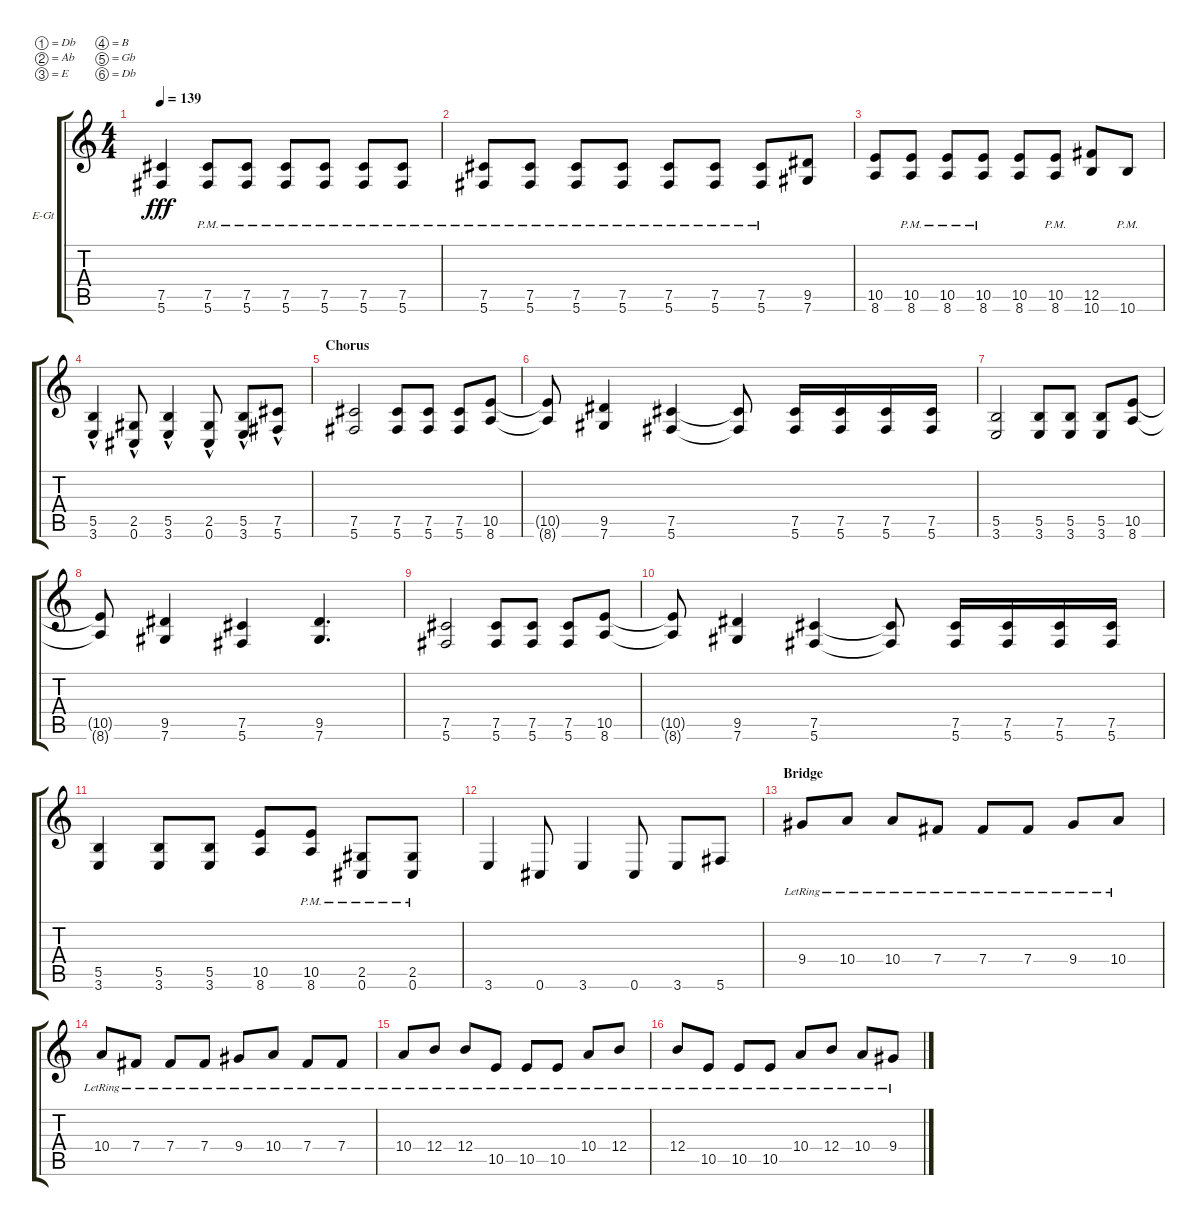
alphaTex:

\bracketExtendMode groupsimilarinstruments
\firstSystemTrackNameOrientation horizontal
\otherSystemsTrackNameOrientation horizontal
\track ("Electric Guitar 1" "E-Gt") {instrument distortionguitar}
\staff {score tabs}
\tuning (Db4 Ab3 E3 B2 Gb2 Db2)
\ts (4 4)
\tempo 139
\clef g2
\ks c
(5.6 7.5).4{dy fff} (5.6{pm} 7.5{pm}).8 (5.6{pm} 7.5{pm}).8 (5.6{pm} 7.5{pm}).8 (5.6{pm} 7.5{pm}).8 (5.6{pm} 7.5{pm}).8 (5.6{pm} 7.5{pm}).8 |
(5.6{pm} 7.5{pm}).8 (5.6{pm} 7.5{pm}).8 (5.6{pm} 7.5{pm}).8 (5.6{pm} 7.5{pm}).8 (5.6{pm} 7.5{pm}).8 (5.6{pm} 7.5{pm}).8 (5.6{pm} 7.5{pm}).8 (7.6 9.5).8 |
(8.6 10.5).8 (8.6{pm} 10.5{pm}).8 (8.6{pm} 10.5{pm}).8 (8.6{pm} 10.5{pm}).8 (8.6 10.5).8 (8.6{pm} 10.5{pm}).8 (10.6 12.5).8 10.6{pm}.8 |
(3.6{hac} 5.5).4 (0.6{hac} 2.5).8 (3.6{hac} 5.5).4 (0.6{hac} 2.5).8 (3.6{hac} 5.5).8 (5.6{hac} 7.5).8 |
\section ("" "Chorus")
(5.6 7.5).2 (5.6 7.5).8 (5.6 7.5).8 (5.6 7.5).8 (8.6 10.5).8 |
(8.6{t} 10.5{t}).8 (7.6 9.5).4 (5.6 7.5).4 (5.6{t} 7.5{t}).8 (5.6 7.5).16 (5.6 7.5).16 (5.6 7.5).16 (5.6 7.5).16 |
(3.6 5.5).2 (3.6 5.5).8 (3.6 5.5).8 (3.6 5.5).8 (8.6 10.5).8 |
(8.6{t} 10.5{t}).8 (7.6 9.5).4 (5.6 7.5).4 (7.6 9.5).4{d} |
(5.6 7.5).2 (5.6 7.5).8 (5.6 7.5).8 (5.6 7.5).8 (8.6 10.5).8 |
(8.6{t} 10.5{t}).8 (7.6 9.5).4 (5.6 7.5).4 (5.6{t} 7.5{t}).8 (5.6 7.5).16 (5.6 7.5).16 (5.6 7.5).16 (5.6 7.5).16 |
(3.6 5.5).4 (3.6 5.5).8 (3.6 5.5).8 (8.6 10.5).8 (8.6{pm} 10.5{pm}).8 (0.6{pm} 2.5{pm}).8 (0.6{pm} 2.5{pm}).8 |
3.6.4 0.6.8 3.6.4 0.6.8 3.6.8 5.6.8 |
\section ("" "Bridge")
9.4{lr}.8 10.4{lr}.8 10.4{lr}.8 7.4{lr}.8 7.4{lr}.8 7.4{lr}.8 9.4{lr}.8 10.4{lr}.8 |
10.4{lr}.8 7.4{lr}.8 7.4{lr}.8 7.4{lr}.8 9.4{lr}.8 10.4{lr}.8 7.4{lr}.8 7.4{lr}.8 |
10.4{lr}.8 12.4{lr}.8 12.4{lr}.8 10.5{lr}.8 10.5{lr}.8 10.5{lr}.8 10.4{lr}.8 12.4{lr}.8 |
12.4{lr}.8 10.5{lr}.8 10.5{lr}.8 10.5{lr}.8 10.4{lr}.8 12.4{lr}.8 10.4{lr}.8 9.4{lr}.8
